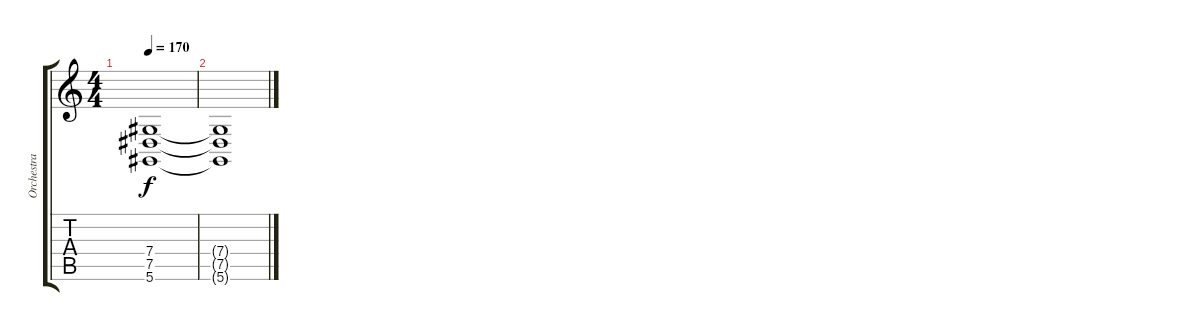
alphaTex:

\track ("Orchestra" "Orchestra") {instrument stringensemble1}
\staff {score tabs}
\tuning (Eb4 Bb3 Gb3 Db3 Ab2 Eb2) {hide}
\ts (4 4)
\tempo 170
\clef g2
\ks c
(7.4{t} 7.5{t} 5.6{t}).1{dy f volume 0} |
(7.4{t} 7.5{t} 5.6{t}).1
